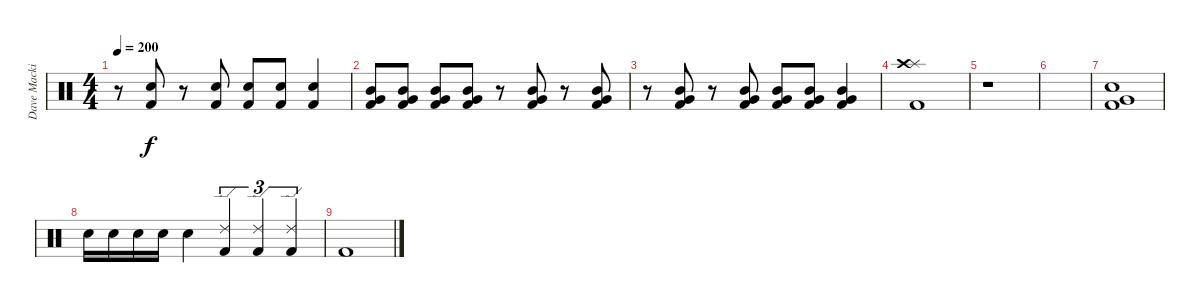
\track ("Dave Mackintosh" "Dave Macki") {instrument percussion}
\staff {score}
\articulation defaults
\ts (4 4)
\tempo 200
\clef neutral
\ks aminor
r.8{dy f} ("Kick (hit) 2" "Snare (hit) 2").8 r.8 ("Kick (hit) 2" "Snare (hit) 2").8 ("Kick (hit) 2" "Snare (hit) 2").8 ("Kick (hit) 2" "Snare (hit) 2").8 ("Kick (hit) 2" "Snare (hit) 2").4 |
("Kick (hit) 2" "Very Low Tom (hit)" "Mid Tom (hit)").8 ("Kick (hit) 2" "Very Low Tom (hit)" "Mid Tom (hit)").8 ("Kick (hit) 2" "Very Low Tom (hit)" "Mid Tom (hit)").8 ("Kick (hit) 2" "Very Low Tom (hit)" "Mid Tom (hit)").8 r.8 ("Kick (hit) 2" "Very Low Tom (hit)" "Mid Tom (hit)").8 r.8 ("Kick (hit) 2" "Very Low Tom (hit)" "Mid Tom (hit)").8 |
r.8 ("Kick (hit) 2" "Very Low Tom (hit)" "Mid Tom (hit)").8 r.8 ("Kick (hit) 2" "Very Low Tom (hit)" "Mid Tom (hit)").8 ("Kick (hit) 2" "Very Low Tom (hit)" "Mid Tom (hit)").8 ("Kick (hit) 2" "Very Low Tom (hit)" "Mid Tom (hit)").8 ("Kick (hit) 2" "Very Low Tom (hit)" "Mid Tom (hit)").4 |
("Kick (hit) 2" "Splash (hit)" "Crash high (hit)").1 |
r.1 |
|
("Kick (hit) 2" "Snare (hit) 2" "Very Low Tom (hit)").1 |
"Snare (hit) 2".16 "Snare (hit) 2".16 "Snare (hit) 2".16 "Snare (hit) 2".16 "Snare (hit) 2".4 ("Kick (hit) 2" "Ride (edge) 2").4{tu (3 2)} ("Kick (hit) 2" "Ride (edge) 2").4{tu (3 2)} ("Kick (hit) 2" "Ride (edge) 2").4{tu (3 2)} |
"Kick (hit) 2".1
